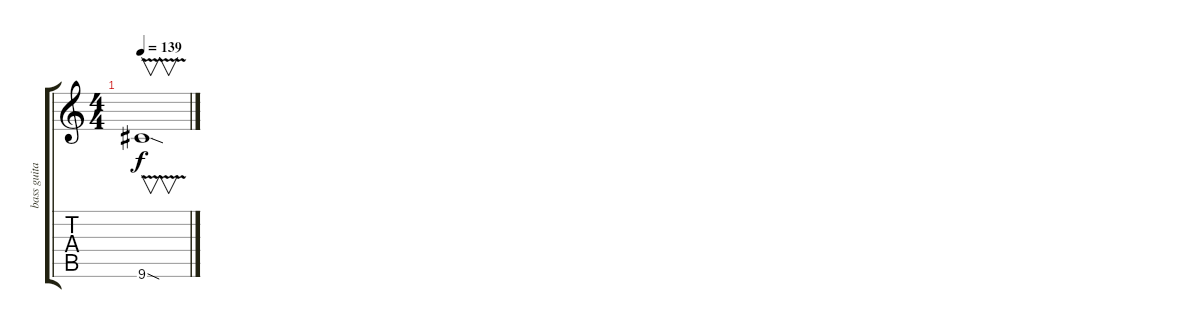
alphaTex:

\track ("bass guitar" "bass guita") {instrument electricbasspick}
\staff {score tabs}
\tuning (E4 B3 G3 D3 A2 E2) {hide}
\ts (4 4)
\tempo 139
\clef g2
\ks c
9.6{v sod}.1{v dy f}
